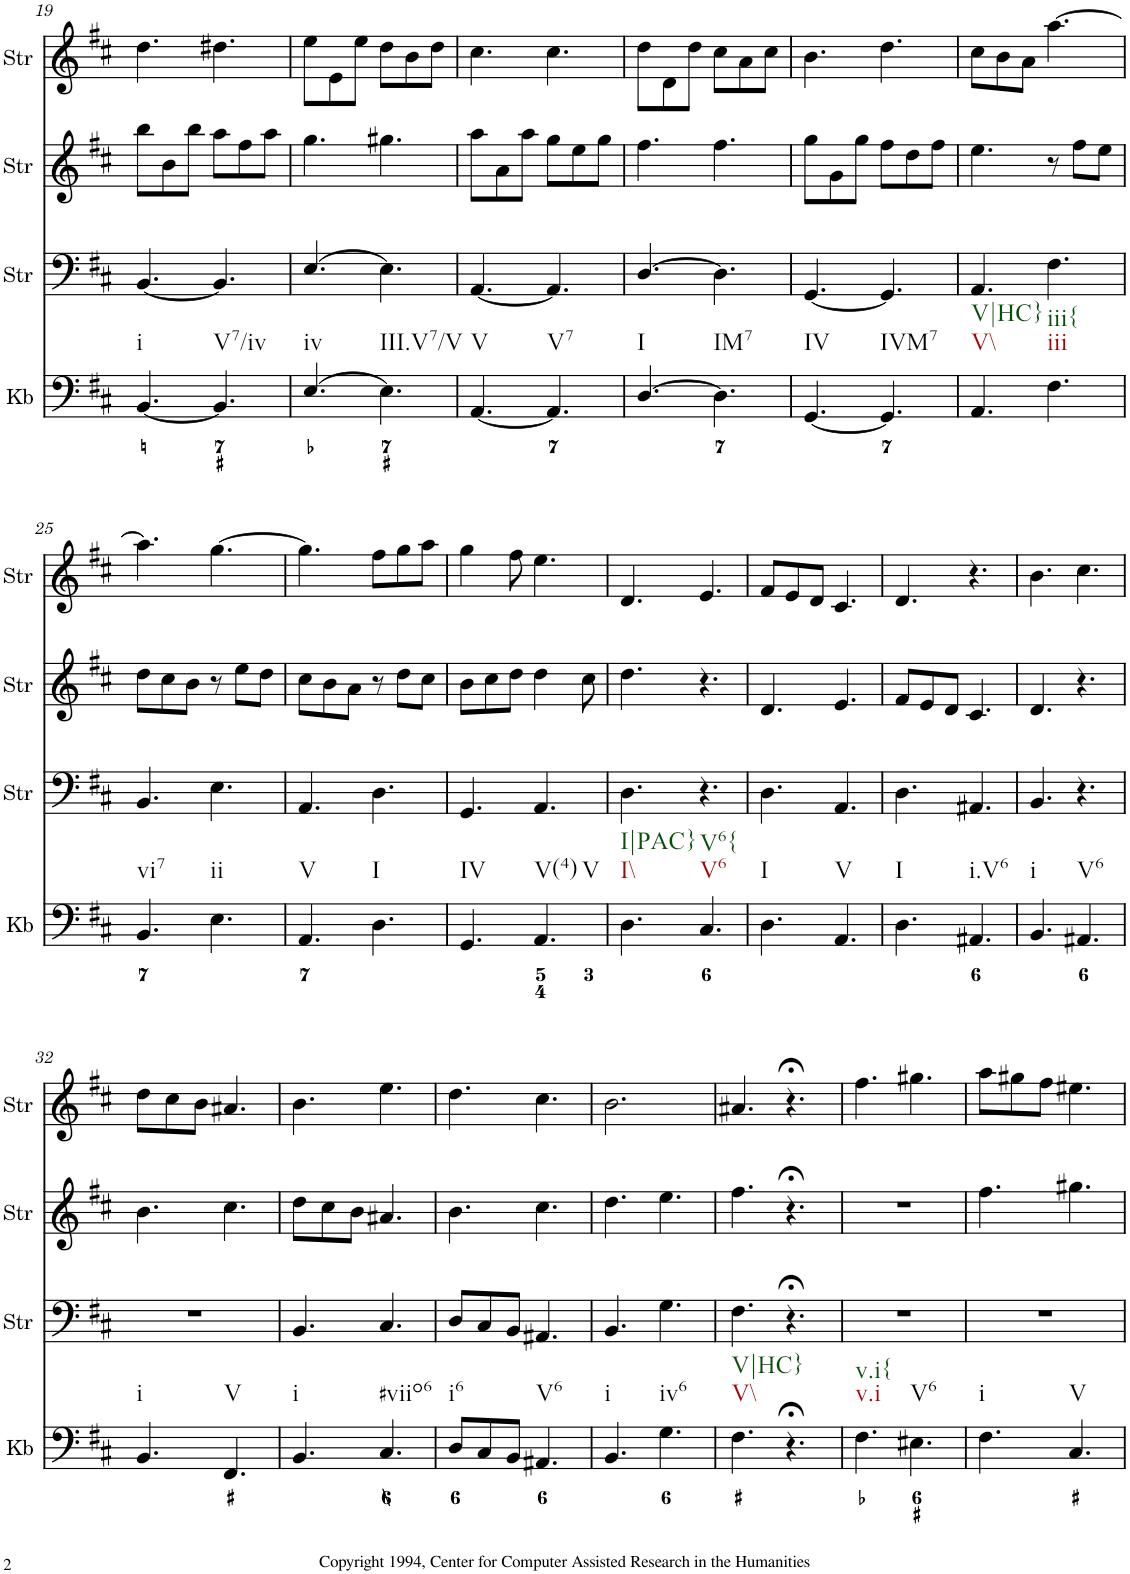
**kern	**kern	**kern	**kern
*part4	*part3	*part2	*part1
*staff4	*staff3	*staff2	*staff1
*I"Keyboard	*I"StringInstrument	*I"StringInstrument	*I"StringInstrument
*I'Kb	*I'Str	*I'Str	*I'Str
!!LO:PB:g=z
*clefF4	*clefF4	*clefG2	*clefG2
*k[f#c#]	*k[f#c#]	*k[f#c#]	*k[f#c#]
*M6/8	*M6/8	*M6/8	*M6/8
=19	=19	=19	=19
!LO:TX:b:t=i	!	!	!
[4.BB/	[4.BB/	8bb\L	4.dd\
.	.	8b\	.
.	.	8bb\J	.
!LO:TX:b:t=V7/iv	!	!	!
4.BB/]	4.BB/]	8aa\L	4.dd#X\
.	.	8ff#\	.
.	.	8aa\J	.
=20	=20	=20	=20
!LO:TX:b:t=iv	!	!	!
[4.E/	[4.E/	4.gg\	8ee\L
.	.	.	8e\
.	.	.	8ee\J
!LO:TX:b:t=III.V7/V	!	!	!
4.E\]	4.E\]	4.gg#X\	8dd\L
.	.	.	8b\
.	.	.	8dd\J
=21	=21	=21	=21
!LO:TX:b:t=V	!	!	!
[4.AA/	[4.AA/	8aa\L	4.cc#\
.	.	8a\	.
.	.	8aa\J	.
!LO:TX:b:t=V7	!	!	!
4.AA/]	4.AA/]	8gg\L	4.cc#\
.	.	8ee\	.
.	.	8gg\J	.
=22	=22	=22	=22
!LO:TX:b:t=I	!	!	!
[4.D/	[4.D/	4.ff#\	8dd\L
.	.	.	8d\
.	.	.	8dd\J
!LO:TX:b:t=IM7	!	!	!
4.D\]	4.D\]	4.ff#\	8cc#\L
.	.	.	8a\
.	.	.	8cc#\J
=23	=23	=23	=23
!LO:TX:b:t=IV	!	!	!
[4.GG/	[4.GG/	8gg\L	4.b\
.	.	8g\	.
.	.	8gg\J	.
!LO:TX:b:t=IVM7	!	!	!
4.GG/]	4.GG/]	8ff#\L	4.dd\
.	.	8dd\	.
.	.	8ff#\J	.
=24	=24	=24	=24
!LO:TX:b:t=V\\	!	!	!
!LO:TX:b:t=V|HC}	!	!	!
4.AA/	4.AA/	4.ee\	8cc#\L
.	.	.	8b\
.	.	.	8a\J
!LO:TX:b:t=iii	!	!	!
!LO:TX:b:t=iii{	!	!	!
4.F#\	4.F#\	8r	[4.aa\
.	.	8ff#\L	.
.	.	8ee\J	.
!!LO:LB:g=z
=25	=25	=25	=25
!LO:TX:b:t=vi7	!	!	!
4.BB/	4.BB/	8dd\L	4.aa\]
.	.	8cc#\	.
.	.	8b\J	.
!LO:TX:b:t=ii	!	!	!
4.E\	4.E\	8r	[4.gg\
.	.	8ee\L	.
.	.	8dd\J	.
=26	=26	=26	=26
!LO:TX:b:t=V	!	!	!
4.AA/	4.AA/	8cc#\L	4.gg\]
.	.	8b\	.
.	.	8a\J	.
!LO:TX:b:t=I	!	!	!
4.D\	4.D\	8r	8ff#\L
.	.	8dd\L	8gg\
.	.	8cc#\J	8aa\J
=27	=27	=27	=27
!LO:TX:b:t=IV	!	!	!
4.GG/	4.GG/	8b\L	4gg\
.	.	8cc#\	.
.	.	8dd\J	8ff#\
!LO:TX:b:t=V(4)	!	!	!
!LO:TX:b:t=V	!	!	!
4.AA/	4.AA/	4dd\	4.ee\
.	.	8cc#\	.
=28	=28	=28	=28
!LO:TX:b:t=I\\	!	!	!
!LO:TX:b:t=I|PAC}	!	!	!
4.D\	4.D\	4.dd\	4.d/
!LO:TX:b:t=V6	!	!	!
!LO:TX:b:t=V6{	!	!	!
4.C#/	4.r	4.r	4.e/
=29	=29	=29	=29
!LO:TX:b:t=I	!	!	!
4.D\	4.D\	4.d/	8f#/L
.	.	.	8e/
.	.	.	8d/J
!LO:TX:b:t=V	!	!	!
4.AA/	4.AA/	4.e/	4.c#/
=30	=30	=30	=30
!LO:TX:b:t=I	!	!	!
4.D\	4.D\	8f#/L	4.d/
.	.	8e/	.
.	.	8d/J	.
!LO:TX:b:t=i.V6	!	!	!
4.AA#X/	4.AA#X/	4.c#/	4.r
=31	=31	=31	=31
!LO:TX:b:t=i	!	!	!
4.BB/	4.BB/	4.d/	4.b\
!LO:TX:b:t=V6	!	!	!
4.AA#X/	4.r	4.r	4.cc#\
!!LO:LB:g=z
=32	=32	=32	=32
!LO:TX:b:t=i	!	!	!
4.BB/	2.r	4.b\	8dd\L
.	.	.	8cc#\
.	.	.	8b\J
!LO:TX:b:t=V	!	!	!
4.FF#/	.	4.cc#\	4.a#X/
=33	=33	=33	=33
!LO:TX:b:t=i	!	!	!
4.BB/	4.BB/	8dd\L	4.b\
.	.	8cc#\	.
.	.	8b\J	.
!LO:TX:b:t=#viio6	!	!	!
4.C#/	4.C#/	4.a#X/	4.ee\
=34	=34	=34	=34
!LO:TX:b:t=i6	!	!	!
8D/L	8D/L	4.b\	4.dd\
8C#/	8C#/	.	.
8BB/J	8BB/J	.	.
!LO:TX:b:t=V6	!	!	!
4.AA#X/	4.AA#X/	4.cc#\	4.cc#\
=35	=35	=35	=35
!LO:TX:b:t=i	!	!	!
4.BB/	4.BB/	4.dd\	2.b\
!LO:TX:b:t=iv6	!	!	!
4.G\	4.G\	4.ee\	.
=36	=36	=36	=36
!LO:TX:b:t=V\\	!	!	!
!LO:TX:b:t=V|HC}	!	!	!
4.F#\	4.F#\	4.ff#\	4.a#X/
4.r;<	4.r;<	4.r;<	4.r;<
=37	=37	=37	=37
!LO:TX:b:t=v.i	!	!	!
!LO:TX:b:t=v.i{	!	!	!
4.F#\	2.r	2.r	4.ff#\
!LO:TX:b:t=V6	!	!	!
4.E#X\	.	.	4.gg#X\
=38	=38	=38	=38
!LO:TX:b:t=i	!	!	!
4.F#\	2.r	4.ff#\	8aa\L
.	.	.	8gg#X\
.	.	.	8ff#\J
!LO:TX:b:t=V	!	!	!
4.C#/	.	4.gg#X\	4.ee#X\
=	=	=	=
*-	*-	*-	*-
